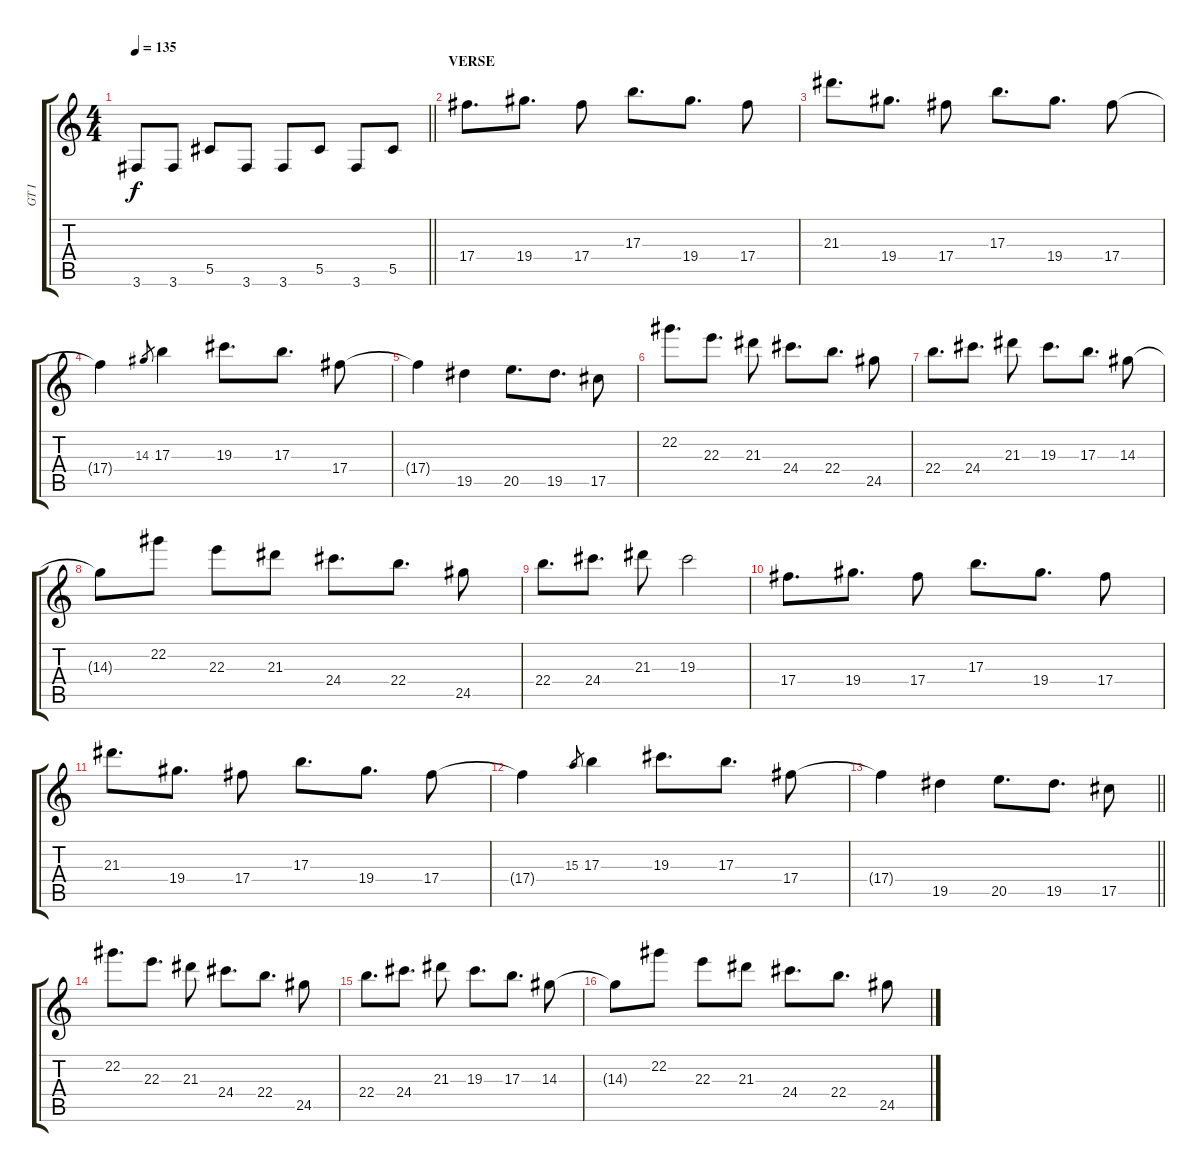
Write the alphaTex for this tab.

\track ("GT I" "GT I") {instrument overdrivenguitar}
\staff {score tabs}
\tuning (Eb4 Bb3 Gb3 Db3 Ab2 Eb2) {hide}
\ts (4 4)
\tempo 135
\clef g2
\barLineRight lightlight
\ks c
3.6.8{dy f} 3.6.8 5.5.8 3.6.8 3.6.8 5.5.8 3.6.8 5.5.8 |
\section ("" "VERSE")
17.4.8{d} 19.4.8{d} 17.4.8 17.3.8{d} 19.4.8{d} 17.4.8 |
21.3.8{d} 19.4.8{d} 17.4.8 17.3.8{d} 19.4.8{d} 17.4.8 |
17.4{t}.4 14.3.8{gr} 17.3.4 19.3.8{d} 17.3.8{d} 17.4.8 |
17.4{t}.4 19.5.4 20.5.8{d} 19.5.8{d} 17.5.8 |
22.2.8{d} 22.3.8{d} 21.3.8 24.4.8{d} 22.4.8{d} 24.5.8 |
22.4.8{d} 24.4.8{d} 21.3.8 19.3.8{d} 17.3.8{d} 14.3.8 |
14.3{t}.8 22.2.8 22.3.8 21.3.8 24.4.8{d} 22.4.8{d} 24.5.8 |
22.4.8{d} 24.4.8{d} 21.3.8 19.3.2 |
17.4.8{d} 19.4.8{d} 17.4.8 17.3.8{d} 19.4.8{d} 17.4.8 |
21.3.8{d} 19.4.8{d} 17.4.8 17.3.8{d} 19.4.8{d} 17.4.8 |
17.4{t}.4 15.3.8{gr} 17.3.4 19.3.8{d} 17.3.8{d} 17.4.8 |
\barLineRight lightlight
17.4{t}.4 19.5.4 20.5.8{d} 19.5.8{d} 17.5.8 |
\section ("" "")
22.2.8{d} 22.3.8{d} 21.3.8 24.4.8{d} 22.4.8{d} 24.5.8 |
22.4.8{d} 24.4.8{d} 21.3.8 19.3.8{d} 17.3.8{d} 14.3.8 |
14.3{t}.8 22.2.8 22.3.8 21.3.8 24.4.8{d} 22.4.8{d} 24.5.8
